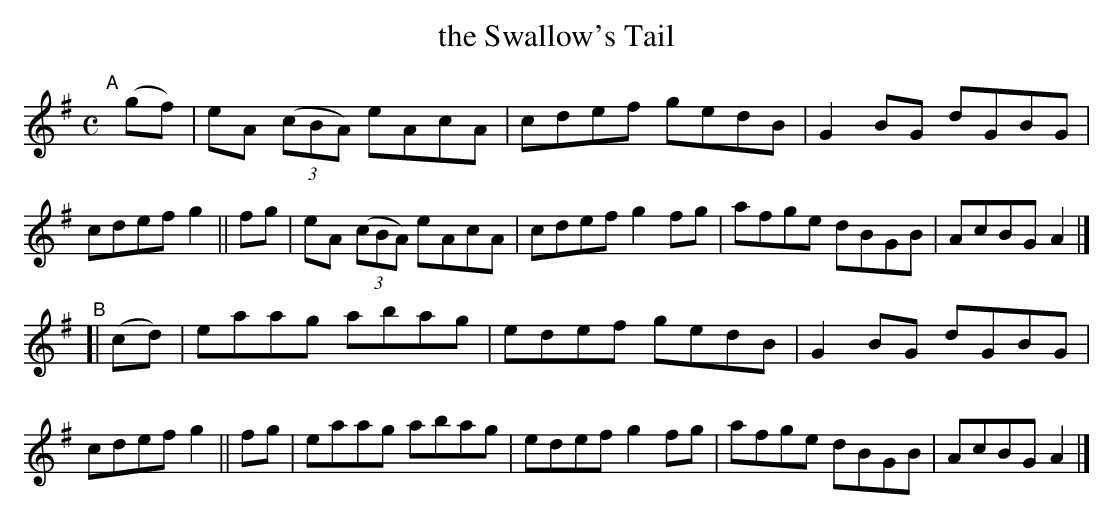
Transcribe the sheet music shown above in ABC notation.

X:1
T: the Swallow's Tail
M: C
L: 1/8
K: Ador
"^A"[|]\
  (gf)| eA (3(cBA) eAcA | cdef gedB | G2BG dGBG | cdef g2 \
|| fg | eA (3(cBA) eAcA | cdef g2fg | afge dBGB | AcBG A2 |]
"^B"\
[|(cd)| eaag abag | edef gedB | G2BG dGBG | cdef g2 \
|| fg | eaag abag | edef g2fg | afge dBGB | AcBG A2 |]
